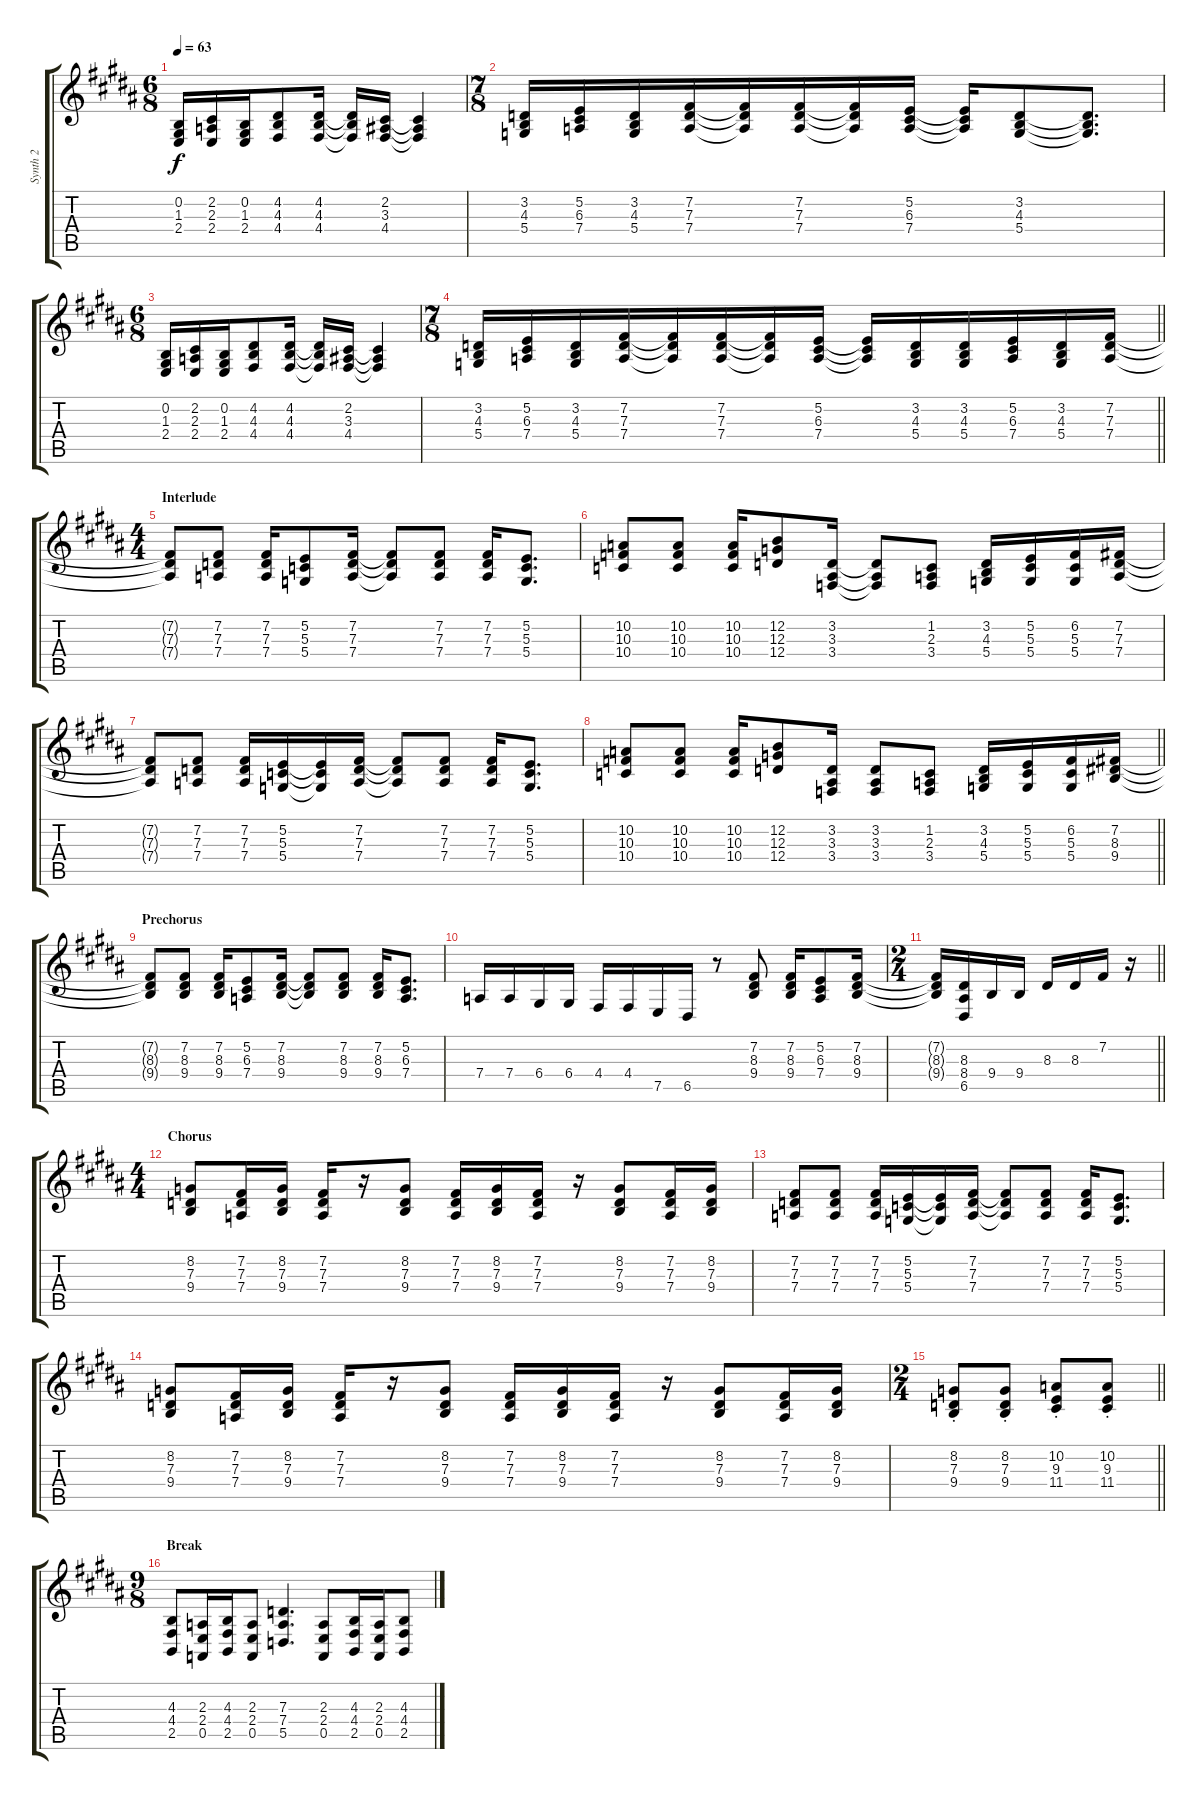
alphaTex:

\track ("Synth 2" "Synth 2") {instrument lead5charang}
\staff {score tabs}
\tuning (E4 B3 G3 D3 A2 E2) {hide}
\ts (6 8)
\tempo 63
\clef g2
\ks b
(0.2 1.3 2.4).16{dy f} (2.2 2.3 2.4).16 (0.2 1.3 2.4).16 (4.2 4.3 4.4).8 (4.2 4.3 4.4).16 (4.2{t} 4.3{t} 4.4{t}).16 (2.2 3.3 4.4).16 (2.2{t} 3.3{t} 4.4{t}).4 |
\ts (7 8)
(3.2 4.3 5.4).16 (5.2 6.3 7.4).16 (3.2 4.3 5.4).16 (7.2 7.3 7.4).16 (7.2{t} 7.3{t} 7.4{t}).16 (7.2 7.3 7.4).16 (7.2{t} 7.3{t} 7.4{t}).16 (5.2 6.3 7.4).16 (5.2{t} 6.3{t} 7.4{t}).16 (3.2 4.3 5.4).8 (3.2{t} 4.3{t} 5.4{t}).8{d} |
\ts (6 8)
(0.2 1.3 2.4).16 (2.2 2.3 2.4).16 (0.2 1.3 2.4).16 (4.2 4.3 4.4).8 (4.2 4.3 4.4).16 (4.2{t} 4.3{t} 4.4{t}).16 (2.2 3.3 4.4).16 (2.2{t} 3.3{t} 4.4{t}).4 |
\ts (7 8)
\barLineRight lightlight
(3.2 4.3 5.4).16 (5.2 6.3 7.4).16 (3.2 4.3 5.4).16 (7.2 7.3 7.4).16 (7.2{t} 7.3{t} 7.4{t}).16 (7.2 7.3 7.4).16 (7.2{t} 7.3{t} 7.4{t}).16 (5.2 6.3 7.4).16 (5.2{t} 6.3{t} 7.4{t}).16 (3.2 4.3 5.4).16 (3.2 4.3 5.4).16 (5.2 6.3 7.4).16 (3.2 4.3 5.4).16 (7.2 7.3 7.4).16 |
\ts (4 4)
\section ("" "Interlude")
(7.2{t} 7.3{t} 7.4{t}).8 (7.2 7.3 7.4).8 (7.2 7.3 7.4).16 (5.2 5.3 5.4).8 (7.2 7.3 7.4).16 (7.2{t} 7.3{t} 7.4{t}).8 (7.2 7.3 7.4).8 (7.2 7.3 7.4).16 (5.2 5.3 5.4).8{d} |
(10.2 10.3 10.4).8 (10.2 10.3 10.4).8 (10.2 10.3 10.4).16 (12.2 12.3 12.4).8 (3.2 3.3 3.4).16 (3.2{t} 3.3{t} 3.4{t}).8 (1.2 2.3 3.4).8 (3.2 4.3 5.4).16 (5.2 5.3 5.4).16 (6.2 5.3 5.4).16 (7.2 7.3 7.4).16 |
(7.2{t} 7.3{t} 7.4{t}).8 (7.2 7.3 7.4).8 (7.2 7.3 7.4).16 (5.2 5.3 5.4).16 (5.2{t} 5.3{t} 5.4{t}).16 (7.2 7.3 7.4).16 (7.2{t} 7.3{t} 7.4{t}).8 (7.2 7.3 7.4).8 (7.2 7.3 7.4).16 (5.2 5.3 5.4).8{d} |
\barLineRight lightlight
(10.2 10.3 10.4).8 (10.2 10.3 10.4).8 (10.2 10.3 10.4).16 (12.2 12.3 12.4).8 (3.2 3.3 3.4).16 (3.2 3.3 3.4).8 (1.2 2.3 3.4).8 (3.2 4.3 5.4).16 (5.2 5.3 5.4).16 (6.2 5.3 5.4).16 (7.2 8.3 9.4).16 |
\section ("" "Prechorus")
(7.2{t} 8.3{t} 9.4{t}).8 (7.2 8.3 9.4).8 (7.2 8.3 9.4).16 (5.2 6.3 7.4).8 (7.2 8.3 9.4).16 (7.2{t} 8.3{t} 9.4{t}).8 (7.2 8.3 9.4).8 (7.2 8.3 9.4).16 (5.2 6.3 7.4).8{d} |
7.4.16 7.4.16 6.4.16 6.4.16 4.4.16 4.4.16 7.5.16 6.5.16 r.8 (7.2 8.3 9.4).8 (7.2 8.3 9.4).16 (5.2 6.3 7.4).8 (7.2 8.3 9.4).16 |
\ts (2 4)
\barLineRight lightlight
(7.2{t} 8.3{t} 9.4{t}).16 (8.3 8.4 6.5).16 9.4.16 9.4.16 8.3.16 8.3.16 7.2.16 r.16 |
\ts (4 4)
\section ("" "Chorus")
(8.2 7.3 9.4).8 (7.2 7.3 7.4).16 (8.2 7.3 9.4).16 (7.2 7.3 7.4).16 r.16 (8.2 7.3 9.4).8 (7.2 7.3 7.4).16 (8.2 7.3 9.4).16 (7.2 7.3 7.4).16 r.16 (8.2 7.3 9.4).8 (7.2 7.3 7.4).16 (8.2 7.3 9.4).16 |
(7.2 7.3 7.4).8 (7.2 7.3 7.4).8 (7.2 7.3 7.4).16 (5.2 5.3 5.4).16 (5.2{t} 5.3{t} 5.4{t}).16 (7.2 7.3 7.4).16 (7.2{t} 7.3{t} 7.4{t}).8 (7.2 7.3 7.4).8 (7.2 7.3 7.4).16 (5.2 5.3 5.4).8{d} |
(8.2 7.3 9.4).8 (7.2 7.3 7.4).16 (8.2 7.3 9.4).16 (7.2 7.3 7.4).16 r.16 (8.2 7.3 9.4).8 (7.2 7.3 7.4).16 (8.2 7.3 9.4).16 (7.2 7.3 7.4).16 r.16 (8.2 7.3 9.4).8 (7.2 7.3 7.4).16 (8.2 7.3 9.4).16 |
\ts (2 4)
\barLineRight lightlight
(8.2{st} 7.3{st} 9.4{st}).8 (8.2{st} 7.3{st} 9.4{st}).8 (10.2{st} 9.3{st} 11.4{st}).8 (10.2{st} 9.3{st} 11.4{st}).8 |
\ts (9 8)
\section ("" "Break")
(4.3 4.4 2.5).8 (2.3 2.4 0.5).16 (4.3 4.4 2.5).16 (2.3 2.4 0.5).8 (7.3 7.4 5.5).4{d} (2.3 2.4 0.5).8 (4.3 4.4 2.5).16 (2.3 2.4 0.5).16 (4.3 4.4 2.5).8
